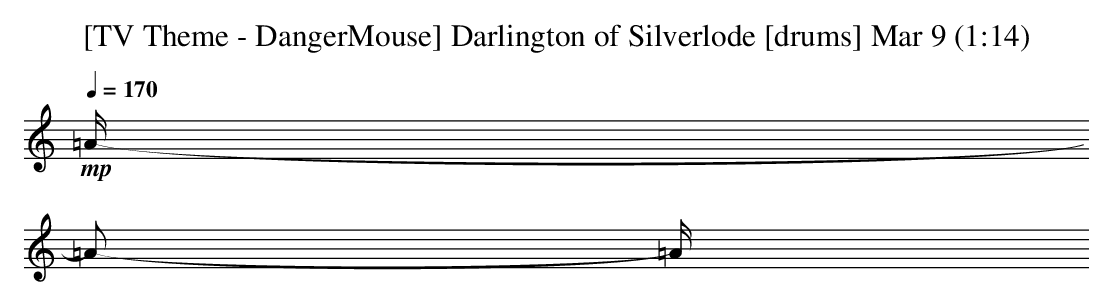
X:1
T: [TV Theme - DangerMouse] Darlington of Silverlode [drums] Mar 9 (1:14)
L: 1/4
K: C
Q: 1/4=170
+mp+ [=A/4-]
=A/2-
[=A/4]


z/4

z/2

z/2

z/2
+ff+ [=A/4-]
[=A3/4]

+mp+
z/2
+mf+
z/2

z/2
[=A/4-]
+mp+ =A/2-
+mf+ [=A/4]

z/4

z/4

z/2

z/2

z/4
+ff+ [=A/4-]
[=A]

+fff+ [^c/2-=A/2-=A/2-=A/2-]
[^c/2-=A/2-=A/2-=A/2-]
[^c/4=A/4=A/4=A/4]
+mp+
z/2

z/2

z/2

z/2

z/2

z/2

z/2

z/2

z/2

z/2

z/2

z/2

z/2

z/2

z/2

z/2

z/2

z/2

z/2

z/2

z/2

z3/2

z/2

z/2

z/2

z/2

z/2

z/2

z/2

z/2

z/2

z/2

z/2

z/2

z/2
+fff+ [^c/2-=A/2-=A/2-=A/2-]
[^c/2=A/2=A/2=A/2]
+mp+
z/2

z/2

z/2

z/2

z3/2

z/2

z/2

z/2
+fff+ [^c/2-=A/2-=A/2-=A/2-]
[^c/2=A/2=A/2=A/2]
+mp+
z/2

z/2

z3/2

z/2

z/2

z/2

z/2

z/2

z/2

z3/2
[=A/4-]
=A/2-
[=A/4]

z/4


z/2

z/2

z/4
+ff+ [=A/4-]
[=A3/4]

+mp+
z/2
+mf+
z/2

z/4
[=A/2-]
=A3/4
z/4

z/2
+ff+ []
+fff+ [^c=A=A=A]
+ff+
+mf+
z15/4
+mp+
z/2

z/2

z/2

z/2

z/2

z/2

z/2

z/2

z/2

z/2

z/2

z/2

z/2

z/2

z3/2

z/2

z/2

z/2

z/2

z/2

z/2

z/2

z/2

z/2

z/2

z/2

z/2

z/2
+fff+ [^c/2-=A/2-=A/2-=A/2-]
[^c/2=A/2=A/2=A/2]
+mp+
z/2

z/2

z/2

z/2

z3/2

z/2

z/2

z/2
+fff+ [^c/2-=A/2-=A/2-=A/2-]
[^c/2=A/2=A/2=A/2]
+mp+
z/2

z/2

z3/2

z/2

z/2

z/2

z/2

z/2

z/2

z/2

z/2

z/2

z/2

z/2

z/2

z/2

z/2

z3/2

z/2

z/2

z/2

z/2

z/2

z/2

z/2

z/2

z/2

z/2

z/2

z/2

z/2
+fff+ [^c/2-=A/2-=A/2-=A/2-]
[^c/2=A/2=A/2=A/2]
+mp+
z/2

z/2

z/2

z/2

z3/2

z/2

z/2

z/2
+fff+ [^c/2-=A/2-=A/2-=A/2-]
[^c/2=A/2=A/2=A/2]
+mp+
z/2

z/2

z3/2

z/2

z/2

z/2

z/2

z/2

z/2

z3/2
[=A/4-]
=A/2-
[=A/4]


z/4

z/2

z/4

z/2
+ff+ [=A/4-]
[=A3/4]

+mp+
z/2
+mf+
z/4

z/2
[=A/4-]
=A3/4
z/4

z/2
+ff+ []

+mf+
z15/4
+fff+ [^c=A=A=A]
